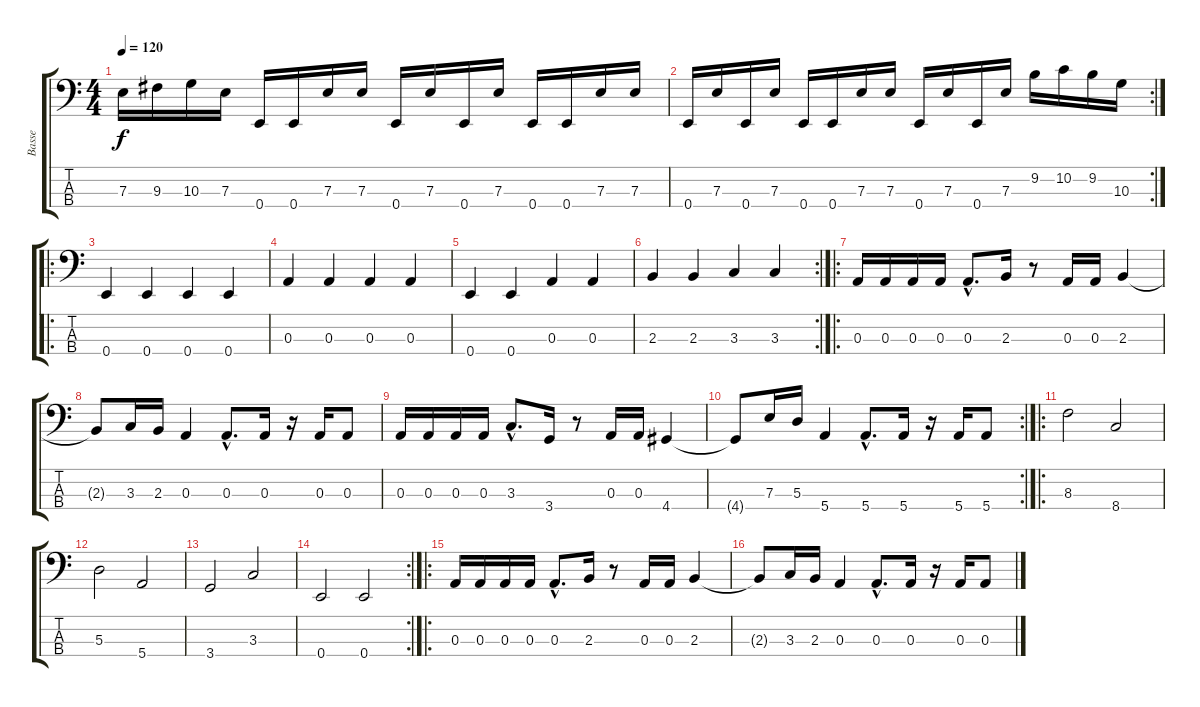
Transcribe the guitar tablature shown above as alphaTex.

\track ("Basse" "Basse") {instrument electricbassfinger}
\staff {score tabs}
\tuning (G2 D2 A1 E1) {hide}
\ts (4 4)
\tempo 120
\clef f4
\ks c
7.3.16{dy f} 9.3.16 10.3.16 7.3.16 0.4.16 0.4.16 7.3.16 7.3.16 0.4.16 7.3.16 0.4.16 7.3.16 0.4.16 0.4.16 7.3.16 7.3.16 |
\rc 2
0.4.16 7.3.16 0.4.16 7.3.16 0.4.16 0.4.16 7.3.16 7.3.16 0.4.16 7.3.16 0.4.16 7.3.16 9.2.16 10.2.16 9.2.16 10.3.16 |
\ro
0.4.4 0.4.4 0.4.4 0.4.4 |
0.3.4 0.3.4 0.3.4 0.3.4 |
0.4.4 0.4.4 0.3.4 0.3.4 |
\rc 2
2.3.4 2.3.4 3.3.4 3.3.4 |
\ro
0.3.16 0.3.16 0.3.16 0.3.16 0.3{hac}.8{d} 2.3.16 r.8 0.3.16 0.3.16 2.3.4 |
2.3{t}.8 3.3.16 2.3.16 0.3.4 0.3{hac}.8{d} 0.3.16 r.16 0.3.16 0.3.8 |
0.3.16 0.3.16 0.3.16 0.3.16 3.3{hac}.8{d} 3.4.16 r.8 0.3.16 0.3.16 4.4.4 |
\rc 2
4.4{t}.8 7.3.16 5.3.16 5.4.4 5.4{hac}.8{d} 5.4.16 r.16 5.4.16 5.4.8 |
\ro
8.3.2 8.4.2 |
5.3.2 5.4.2 |
3.4.2 3.3.2 |
\rc 2
0.4.2 0.4.2 |
\ro
0.3.16 0.3.16 0.3.16 0.3.16 0.3{hac}.8{d} 2.3.16 r.8 0.3.16 0.3.16 2.3.4 |
2.3{t}.8 3.3.16 2.3.16 0.3.4 0.3{hac}.8{d} 0.3.16 r.16 0.3.16 0.3.8
